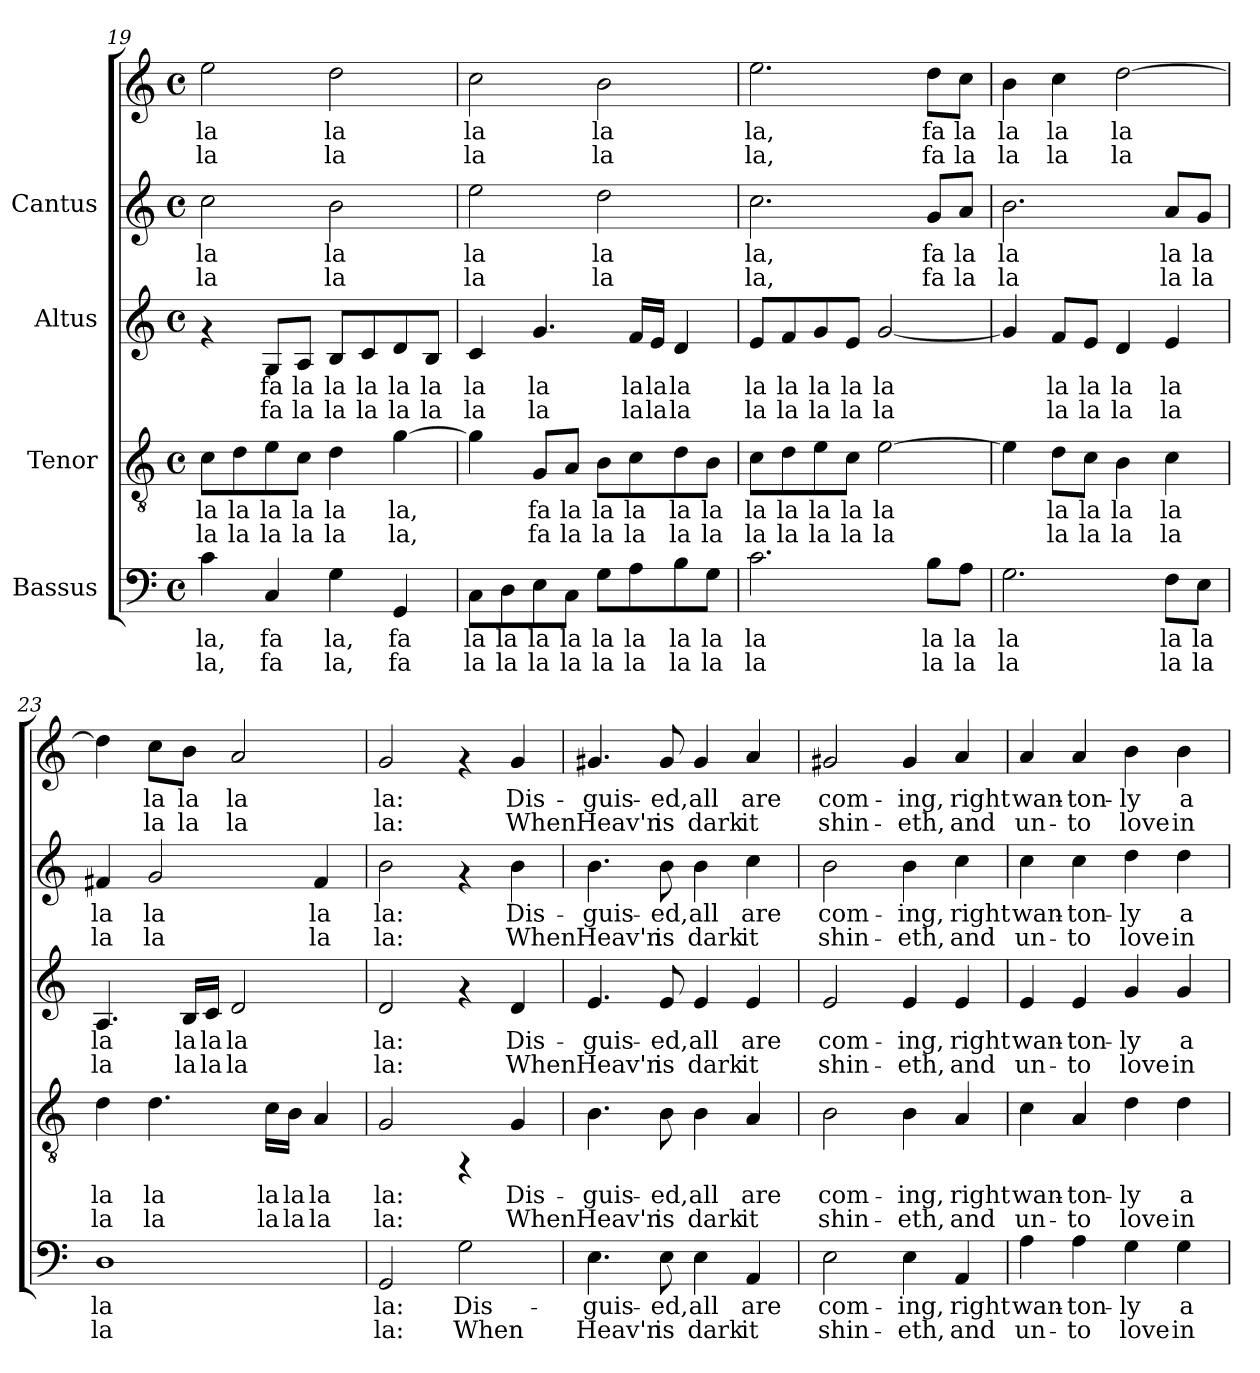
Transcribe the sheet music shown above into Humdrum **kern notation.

**kern	**text	**text	**kern	**text	**text	**kern	**text	**text	**kern	**text	**text	**kern	**text	**text
*part4	*part4	*part4	*part3	*part3	*part3	*part2	*part2	*part2	*part1	*part1	*part1	*part1	*part1	*part1
*staff5	*staff5	*staff5	*staff4	*staff4	*staff4	*staff3	*staff3	*staff3	*staff2	*staff2	*staff2	*staff1	*staff1	*staff1
*I"Bassus	*	*	*I"Tenor	*	*	*I"Altus	*	*	*I"Cantus	*	*	*	*	*
*clefF4	*	*	*clefGv2	*	*	*clefG2	*	*	*clefG2	*	*	*clefG2	*	*
*M4/4	*	*	*M4/4	*	*	*M4/4	*	*	*M4/4	*	*	*M4/4	*	*
*met(c)	*	*	*met(c)	*	*	*met(c)	*	*	*met(c)	*	*	*met(c)	*	*
=19	=19	=19	=19	=19	=19	=19	=19	=19	=19	=19	=19	=19	=19	=19
!	!LO:LY:b:cj	!LO:LY:b:cj	!	!LO:LY:b:cj	!LO:LY:b:cj	!	!	!	!	!LO:LY:b:cj	!LO:LY:b:cj	!	!LO:LY:b:cj	!LO:LY:b:cj
4c\	la,	la,	8c\L	la	la	4rf	.	.	2cc\	la	la	2ee\	la	la
!	!	!	!	!LO:LY:b:cj	!LO:LY:b:cj	!	!	!	!	!	!	!	!	!
.	.	.	8d\	la	la	.	.	.	.	.	.	.	.	.
!	!LO:LY:b:cj	!LO:LY:b:cj	!	!LO:LY:b:cj	!LO:LY:b:cj	!	!LO:LY:b:cj	!LO:LY:b:cj	!	!	!	!	!	!
4C/	fa	fa	8e\	la	la	8G/L	fa	fa	.	.	.	.	.	.
!	!	!	!	!LO:LY:b:cj	!LO:LY:b:cj	!	!LO:LY:b:cj	!LO:LY:b:cj	!	!	!	!	!	!
.	.	.	8c\J	la	la	8A/J	la	la	.	.	.	.	.	.
!	!LO:LY:b:cj	!LO:LY:b:cj	!	!LO:LY:b:cj	!LO:LY:b:cj	!	!LO:LY:b:cj	!LO:LY:b:cj	!	!LO:LY:b:cj	!LO:LY:b:cj	!	!LO:LY:b:cj	!LO:LY:b:cj
4G\	la,	la,	4d\	la	la	8B/L	la	la	2b\	la	la	2dd\	la	la
!	!	!	!	!	!	!	!LO:LY:b:cj	!LO:LY:b:cj	!	!	!	!	!	!
.	.	.	.	.	.	8c/	la	la	.	.	.	.	.	.
!	!LO:LY:b:cj	!LO:LY:b:cj	!	!LO:LY:b:cj	!LO:LY:b:cj	!	!LO:LY:b:cj	!LO:LY:b:cj	!	!	!	!	!	!
4GG/	fa	fa	[>4g\	la,	la,	8d/	la	la	.	.	.	.	.	.
!	!	!	!	!	!	!	!LO:LY:b:cj	!LO:LY:b:cj	!	!	!	!	!	!
.	.	.	.	.	.	8B/J	la	la	.	.	.	.	.	.
!!LO:LB:g=z
=20	=20	=20	=20	=20	=20	=20	=20	=20	=20	=20	=20	=20	=20	=20
!	!LO:LY:b:cj	!LO:LY:b:cj	!	!LO:LY:b:cj	!LO:LY:b:cj	!	!LO:LY:b:cj	!LO:LY:b:cj	!	!LO:LY:b:cj	!LO:LY:b:cj	!	!LO:LY:b:cj	!LO:LY:b:cj
8C\L	la	la	4g\]	.	.	4c/	la	la	2ee\	la	la	2cc\	la	la
!	!LO:LY:b:cj	!LO:LY:b:cj	!	!	!	!	!	!	!	!	!	!	!	!
8D\	la	la	.	.	.	.	.	.	.	.	.	.	.	.
!	!LO:LY:b:cj	!LO:LY:b:cj	!	!LO:LY:b:cj	!LO:LY:b:cj	!	!LO:LY:b:cj	!LO:LY:b:cj	!	!	!	!	!	!
8E\	la	la	8G/L	fa	fa	4.g/	la	la	.	.	.	.	.	.
!	!LO:LY:b:cj	!LO:LY:b:cj	!	!LO:LY:b:cj	!LO:LY:b:cj	!	!	!	!	!	!	!	!	!
8C\J	la	la	8A/J	la	la	.	.	.	.	.	.	.	.	.
!	!LO:LY:b:cj	!LO:LY:b:cj	!	!LO:LY:b:cj	!LO:LY:b:cj	!	!	!	!	!LO:LY:b:cj	!LO:LY:b:cj	!	!LO:LY:b:cj	!LO:LY:b:cj
8G\L	la	la	8B\L	la	la	.	.	.	2dd\	la	la	2b\	la	la
!	!LO:LY:b:cj	!LO:LY:b:cj	!	!LO:LY:b:cj	!LO:LY:b:cj	!	!LO:LY:b:cj	!LO:LY:b:cj	!	!	!	!	!	!
8A\	la	la	8c\	la	la	16f/L	la	la	.	.	.	.	.	.
!	!	!	!	!	!	!	!LO:LY:b:cj	!LO:LY:b:cj	!	!	!	!	!	!
.	.	.	.	.	.	16e/J	la	la	.	.	.	.	.	.
!	!LO:LY:b:cj	!LO:LY:b:cj	!	!LO:LY:b:cj	!LO:LY:b:cj	!	!LO:LY:b:cj	!LO:LY:b:cj	!	!	!	!	!	!
8B\	la	la	8d\	la	la	4d/	la	la	.	.	.	.	.	.
!	!LO:LY:b:cj	!LO:LY:b:cj	!	!LO:LY:b:cj	!LO:LY:b:cj	!	!	!	!	!	!	!	!	!
8G\J	la	la	8B\J	la	la	.	.	.	.	.	.	.	.	.
=21	=21	=21	=21	=21	=21	=21	=21	=21	=21	=21	=21	=21	=21	=21
!	!LO:LY:b:cj	!LO:LY:b:cj	!	!LO:LY:b:cj	!LO:LY:b:cj	!	!LO:LY:b:cj	!LO:LY:b:cj	!	!LO:LY:b:cj	!LO:LY:b:cj	!	!LO:LY:b:cj	!LO:LY:b:cj
2.c\	la	la	8c\L	la	la	8e/L	la	la	2.cc\	la,	la,	2.ee\	la,	la,
!	!	!	!	!LO:LY:b:cj	!LO:LY:b:cj	!	!LO:LY:b:cj	!LO:LY:b:cj	!	!	!	!	!	!
.	.	.	8d\	la	la	8f/	la	la	.	.	.	.	.	.
!	!	!	!	!LO:LY:b:cj	!LO:LY:b:cj	!	!LO:LY:b:cj	!LO:LY:b:cj	!	!	!	!	!	!
.	.	.	8e\	la	la	8g/	la	la	.	.	.	.	.	.
!	!	!	!	!LO:LY:b:cj	!LO:LY:b:cj	!	!LO:LY:b:cj	!LO:LY:b:cj	!	!	!	!	!	!
.	.	.	8c\J	la	la	8e/J	la	la	.	.	.	.	.	.
!	!	!	!	!LO:LY:b:cj	!LO:LY:b:cj	!	!LO:LY:b:cj	!LO:LY:b:cj	!	!	!	!	!	!
.	.	.	[>2e\	la	la	[<2g/	la	la	.	.	.	.	.	.
!	!LO:LY:b:cj	!LO:LY:b:cj	!	!	!	!	!	!	!	!LO:LY:b:cj	!LO:LY:b:cj	!	!LO:LY:b:cj	!LO:LY:b:cj
8B\L	la	la	.	.	.	.	.	.	8g/L	fa	fa	8dd\L	fa	fa
!	!LO:LY:b:cj	!LO:LY:b:cj	!	!	!	!	!	!	!	!LO:LY:b:cj	!LO:LY:b:cj	!	!LO:LY:b:cj	!LO:LY:b:cj
8A\J	la	la	.	.	.	.	.	.	8a/J	la	la	8cc\J	la	la
=22	=22	=22	=22	=22	=22	=22	=22	=22	=22	=22	=22	=22	=22	=22
!	!LO:LY:b:cj	!LO:LY:b:cj	!	!LO:LY:b:cj	!LO:LY:b:cj	!	!LO:LY:b:cj	!LO:LY:b:cj	!	!LO:LY:b:cj	!LO:LY:b:cj	!	!LO:LY:b:cj	!LO:LY:b:cj
2.G\	la	la	4e\]	.	.	4g/]	.	.	2.b\	la	la	4b\	la	la
!	!	!	!	!LO:LY:b:cj	!LO:LY:b:cj	!	!LO:LY:b:cj	!LO:LY:b:cj	!	!	!	!	!LO:LY:b:cj	!LO:LY:b:cj
.	.	.	8d\L	la	la	8f/L	la	la	.	.	.	4cc\	la	la
!	!	!	!	!LO:LY:b:cj	!LO:LY:b:cj	!	!LO:LY:b:cj	!LO:LY:b:cj	!	!	!	!	!	!
.	.	.	8c\J	la	la	8e/J	la	la	.	.	.	.	.	.
!	!	!	!	!LO:LY:b:cj	!LO:LY:b:cj	!	!LO:LY:b:cj	!LO:LY:b:cj	!	!	!	!	!LO:LY:b:cj	!LO:LY:b:cj
.	.	.	4B\	la	la	4d/	la	la	.	.	.	[>2dd\	la	la
!	!LO:LY:b:cj	!LO:LY:b:cj	!	!LO:LY:b:cj	!LO:LY:b:cj	!	!LO:LY:b:cj	!LO:LY:b:cj	!	!LO:LY:b:cj	!LO:LY:b:cj	!	!	!
8F\L	la	la	4c\	la	la	4e/	la	la	8a/L	la	la	.	.	.
!	!LO:LY:b:cj	!LO:LY:b:cj	!	!	!	!	!	!	!	!LO:LY:b:cj	!LO:LY:b:cj	!	!	!
8E\J	la	la	.	.	.	.	.	.	8g/J	la	la	.	.	.
=23	=23	=23	=23	=23	=23	=23	=23	=23	=23	=23	=23	=23	=23	=23
!	!LO:LY:b:cj	!LO:LY:b:cj	!	!LO:LY:b:cj	!LO:LY:b:cj	!	!LO:LY:b:cj	!LO:LY:b:cj	!	!LO:LY:b:cj	!LO:LY:b:cj	!	!LO:LY:b:cj	!LO:LY:b:cj
1D	la	la	4d\	la	la	4.A/	la	la	4f#X/	la	la	4dd\]	.	.
!	!	!	!	!LO:LY:b:cj	!LO:LY:b:cj	!	!	!	!	!LO:LY:b:cj	!LO:LY:b:cj	!	!LO:LY:b:cj	!LO:LY:b:cj
.	.	.	4.d\	la	la	.	.	.	2g/	la	la	8cc\L	la	la
!	!	!	!	!	!	!	!LO:LY:b:cj	!LO:LY:b:cj	!	!	!	!	!LO:LY:b:cj	!LO:LY:b:cj
.	.	.	.	.	.	16B/L	la	la	.	.	.	8b\J	la	la
!	!	!	!	!	!	!	!LO:LY:b:cj	!LO:LY:b:cj	!	!	!	!	!	!
.	.	.	.	.	.	16c/J	la	la	.	.	.	.	.	.
!	!	!	!	!	!	!	!LO:LY:b:cj	!LO:LY:b:cj	!	!	!	!	!LO:LY:b:cj	!LO:LY:b:cj
.	.	.	.	.	.	2d/	la	la	.	.	.	2a/	la	la
!	!	!	!	!LO:LY:b:cj	!LO:LY:b:cj	!	!	!	!	!	!	!	!	!
.	.	.	16c\L	la	la	.	.	.	.	.	.	.	.	.
!	!	!	!	!LO:LY:b:cj	!LO:LY:b:cj	!	!	!	!	!	!	!	!	!
.	.	.	16B\J	la	la	.	.	.	.	.	.	.	.	.
!	!	!	!	!LO:LY:b:cj	!LO:LY:b:cj	!	!	!	!	!LO:LY:b:cj	!LO:LY:b:cj	!	!	!
.	.	.	4A/	la	la	.	.	.	4f#/	la	la	.	.	.
!!LO:PB:g=z
=24	=24	=24	=24	=24	=24	=24	=24	=24	=24	=24	=24	=24	=24	=24
!	!LO:LY:b:cj	!LO:LY:b:cj	!	!LO:LY:b:cj	!LO:LY:b:cj	!	!LO:LY:b:cj	!LO:LY:b:cj	!	!LO:LY:b:cj	!LO:LY:b:cj	!	!LO:LY:b:cj	!LO:LY:b:cj
2GG/	la:	la:	2G/	la:	la:	2d/	la:	la:	2b\	la:	la:	2g/	la:	la:
!	!LO:LY:b:cj	!LO:LY:b:cj	!	!	!	!	!	!	!	!	!	!	!	!
2G\	Dis-	-When	4rFF	.	.	4rf	.	.	4rf	.	.	4rf	.	.
!	!	!	!	!LO:LY:b:cj	!LO:LY:b:cj	!	!LO:LY:b:cj	!LO:LY:b:cj	!	!LO:LY:b:cj	!LO:LY:b:cj	!	!LO:LY:b:cj	!LO:LY:b:cj
.	.	.	4G/	Dis-	-When	4d/	Dis-	-When	4b\	Dis-	-When	4g/	Dis-	-When
=25	=25	=25	=25	=25	=25	=25	=25	=25	=25	=25	=25	=25	=25	=25
!	!LO:LY:b:cj	!LO:LY:b:cj	!	!LO:LY:b:cj	!LO:LY:b:cj	!	!LO:LY:b:cj	!LO:LY:b:cj	!	!LO:LY:b:cj	!LO:LY:b:cj	!	!LO:LY:b:cj	!LO:LY:b:cj
4.E\	guis-	-Heav'n	4.B\	guis-	-Heav'n	4.e/	guis-	-Heav'n	4.b\	guis-	-Heav'n	4.g#X/	guis-	-Heav'n
!	!LO:LY:b:cj	!LO:LY:b:cj	!	!LO:LY:b:cj	!LO:LY:b:cj	!	!LO:LY:b:cj	!LO:LY:b:cj	!	!LO:LY:b:cj	!LO:LY:b:cj	!	!LO:LY:b:cj	!LO:LY:b:cj
8E\	ed,	is	8B\	ed,	is	8e/	ed,	is	8b\	ed,	is	8g#/	ed,	is
!	!LO:LY:b:cj	!LO:LY:b:cj	!	!LO:LY:b:cj	!LO:LY:b:cj	!	!LO:LY:b:cj	!LO:LY:b:cj	!	!LO:LY:b:cj	!LO:LY:b:cj	!	!LO:LY:b:cj	!LO:LY:b:cj
4E\	all	dark	4B\	all	dark	4e/	all	dark	4b\	all	dark	4g#/	all	dark
!	!LO:LY:b:cj	!LO:LY:b:cj	!	!LO:LY:b:cj	!LO:LY:b:cj	!	!LO:LY:b:cj	!LO:LY:b:cj	!	!LO:LY:b:cj	!LO:LY:b:cj	!	!LO:LY:b:cj	!LO:LY:b:cj
4AA/	are	it	4A/	are	it	4e/	are	it	4cc\	are	it	4a/	are	it
=26	=26	=26	=26	=26	=26	=26	=26	=26	=26	=26	=26	=26	=26	=26
!	!LO:LY:b:cj	!LO:LY:b:cj	!	!LO:LY:b:cj	!LO:LY:b:cj	!	!LO:LY:b:cj	!LO:LY:b:cj	!	!LO:LY:b:cj	!LO:LY:b:cj	!	!LO:LY:b:cj	!LO:LY:b:cj
2E\	com-	-shin-	2B\	com-	-shin-	2e/	com-	-shin-	2b\	com-	-shin-	2g#X/	com-	-shin-
!	!LO:LY:b:cj	!LO:LY:b:cj	!	!LO:LY:b:cj	!LO:LY:b:cj	!	!LO:LY:b:cj	!LO:LY:b:cj	!	!LO:LY:b:cj	!LO:LY:b:cj	!	!LO:LY:b:cj	!LO:LY:b:cj
4E\	-ing,	eth,	4B\	-ing,	eth,	4e/	-ing,	eth,	4b\	-ing,	eth,	4g#/	-ing,	eth,
!	!LO:LY:b:cj	!LO:LY:b:cj	!	!LO:LY:b:cj	!LO:LY:b:cj	!	!LO:LY:b:cj	!LO:LY:b:cj	!	!LO:LY:b:cj	!LO:LY:b:cj	!	!LO:LY:b:cj	!LO:LY:b:cj
4AA/	right	and	4A/	right	and	4e/	right	and	4cc\	right	and	4a/	right	and
=27	=27	=27	=27	=27	=27	=27	=27	=27	=27	=27	=27	=27	=27	=27
!	!LO:LY:b:cj	!LO:LY:b:cj	!	!LO:LY:b:cj	!LO:LY:b:cj	!	!LO:LY:b:cj	!LO:LY:b:cj	!	!LO:LY:b:cj	!LO:LY:b:cj	!	!LO:LY:b:cj	!LO:LY:b:cj
4A\	wan-	-un-	4c\	wan-	-un-	4e/	wan-	-un-	4cc\	-wan-	-un-	4a/	wan-	-un-
!	!LO:LY:b:cj	!LO:LY:b:cj	!	!LO:LY:b:cj	!LO:LY:b:cj	!	!LO:LY:b:cj	!LO:LY:b:cj	!	!LO:LY:b:cj	!LO:LY:b:cj	!	!LO:LY:b:cj	!LO:LY:b:cj
4A\	-ton-	-to	4A/	-ton-	-to	4e/	-ton-	-to	4cc\	-ton-	-to	4a/	-ton-	-to
!	!LO:LY:b:cj	!LO:LY:b:cj	!	!LO:LY:b:cj	!LO:LY:b:cj	!	!LO:LY:b:cj	!LO:LY:b:cj	!	!LO:LY:b:cj	!LO:LY:b:cj	!	!LO:LY:b:cj	!LO:LY:b:cj
4G\	ly	love	4d\	ly	love	4g/	ly	love	4dd\	ly	love	4b\	ly	love
!	!LO:LY:b:cj	!LO:LY:b:cj	!	!LO:LY:b:cj	!LO:LY:b:cj	!	!LO:LY:b:cj	!LO:LY:b:cj	!	!LO:LY:b:cj	!LO:LY:b:cj	!	!LO:LY:b:cj	!LO:LY:b:cj
4G\	a-	-in-	4d\	a-	-in-	4g/	a-	-in-	4dd\	a-	-in-	4b\	a-	-in-
=	=	=	=	=	=	=	=	=	=	=	=	=	=	=
*-	*-	*-	*-	*-	*-	*-	*-	*-	*-	*-	*-	*-	*-	*-
